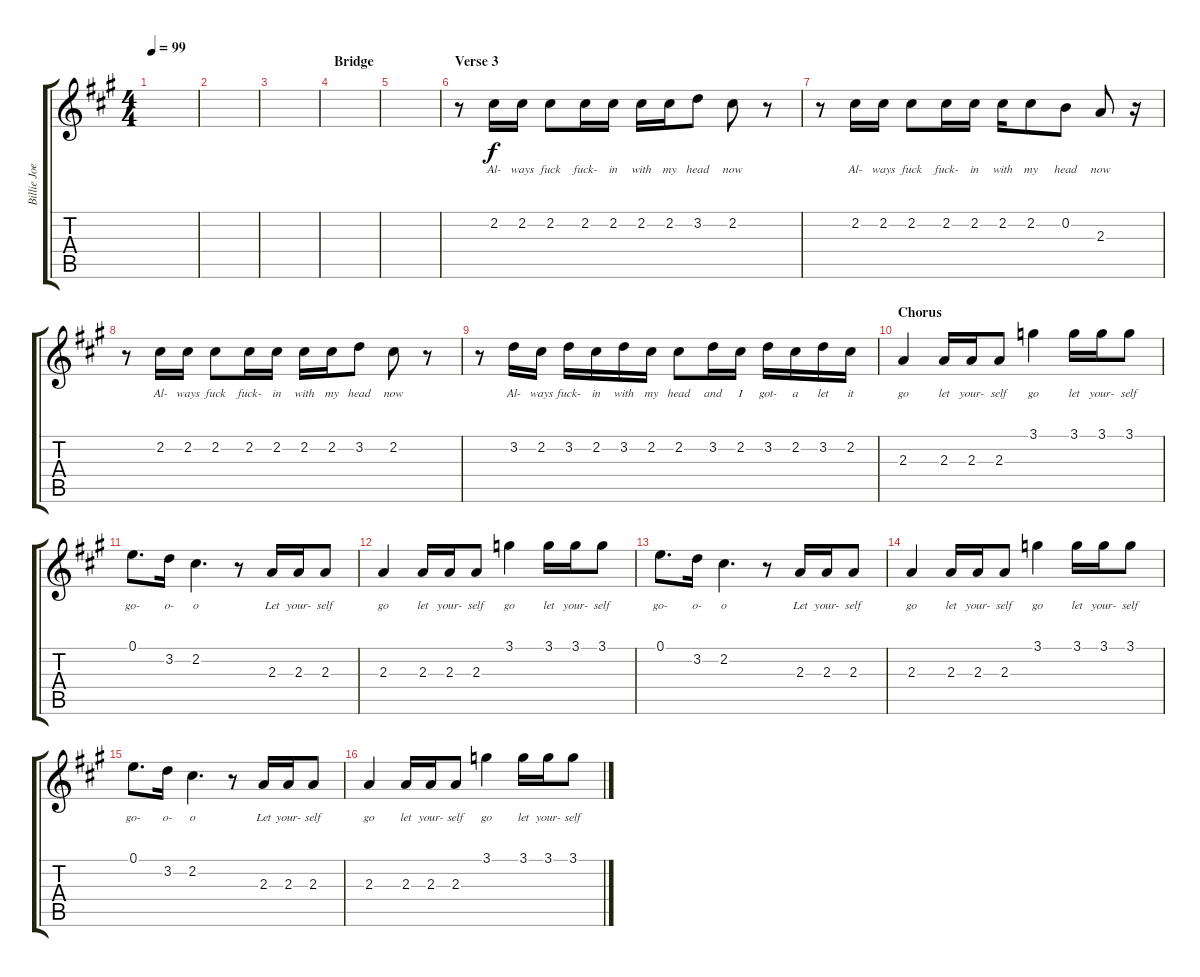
\track ("Billie Joe Vocals" "Billie Joe") {instrument overdrivenguitar}
\staff {score tabs}
\tuning (E4 B3 G3 D3 A2 E2) {hide}
\ts (4 4)
\tempo 99
\clef g2
\ks a
|
|
|
\section ("" "Bridge")
|
|
\section ("" "Verse 3")
r.8 2.2.16{lyrics (0 "Al-") lyrics (1 "") lyrics (2 "") lyrics (3 "") lyrics (4 "")} 2.2.16{lyrics (0 "ways") lyrics (1 "") lyrics (2 "") lyrics (3 "") lyrics (4 "")} 2.2.8{lyrics (0 "fuck") lyrics (1 "") lyrics (2 "") lyrics (3 "") lyrics (4 "")} 2.2.16{lyrics (0 "fuck-") lyrics (1 "") lyrics (2 "") lyrics (3 "") lyrics (4 "")} 2.2.16{lyrics (0 "in") lyrics (1 "") lyrics (2 "") lyrics (3 "") lyrics (4 "")} 2.2.16{lyrics (0 "with") lyrics (1 "") lyrics (2 "") lyrics (3 "") lyrics (4 "")} 2.2.16{lyrics (0 "my") lyrics (1 "") lyrics (2 "") lyrics (3 "") lyrics (4 "")} 3.2.8{lyrics (0 "head") lyrics (1 "") lyrics (2 "") lyrics (3 "") lyrics (4 "")} 2.2.8{lyrics (0 "now") lyrics (1 "") lyrics (2 "") lyrics (3 "") lyrics (4 "")} r.8 |
r.8 2.2.16{lyrics (0 "Al-") lyrics (1 "") lyrics (2 "") lyrics (3 "") lyrics (4 "")} 2.2.16{lyrics (0 "ways") lyrics (1 "") lyrics (2 "") lyrics (3 "") lyrics (4 "")} 2.2.8{lyrics (0 "fuck") lyrics (1 "") lyrics (2 "") lyrics (3 "") lyrics (4 "")} 2.2.16{lyrics (0 "fuck-") lyrics (1 "") lyrics (2 "") lyrics (3 "") lyrics (4 "")} 2.2.16{lyrics (0 "in") lyrics (1 "") lyrics (2 "") lyrics (3 "") lyrics (4 "")} 2.2.16{lyrics (0 "with") lyrics (1 "") lyrics (2 "") lyrics (3 "") lyrics (4 "")} 2.2.8{lyrics (0 "my") lyrics (1 "") lyrics (2 "") lyrics (3 "") lyrics (4 "")} 0.2.8{lyrics (0 "head") lyrics (1 "") lyrics (2 "") lyrics (3 "") lyrics (4 "")} 2.3.8{lyrics (0 "now") lyrics (1 "") lyrics (2 "") lyrics (3 "") lyrics (4 "")} r.16 |
r.8 2.2.16{lyrics (0 "Al-") lyrics (1 "") lyrics (2 "") lyrics (3 "") lyrics (4 "")} 2.2.16{lyrics (0 "ways") lyrics (1 "") lyrics (2 "") lyrics (3 "") lyrics (4 "")} 2.2.8{lyrics (0 "fuck") lyrics (1 "") lyrics (2 "") lyrics (3 "") lyrics (4 "")} 2.2.16{lyrics (0 "fuck-") lyrics (1 "") lyrics (2 "") lyrics (3 "") lyrics (4 "")} 2.2.16{lyrics (0 "in") lyrics (1 "") lyrics (2 "") lyrics (3 "") lyrics (4 "")} 2.2.16{lyrics (0 "with") lyrics (1 "") lyrics (2 "") lyrics (3 "") lyrics (4 "")} 2.2.16{lyrics (0 "my") lyrics (1 "") lyrics (2 "") lyrics (3 "") lyrics (4 "")} 3.2.8{lyrics (0 "head") lyrics (1 "") lyrics (2 "") lyrics (3 "") lyrics (4 "")} 2.2.8{lyrics (0 "now") lyrics (1 "") lyrics (2 "") lyrics (3 "") lyrics (4 "")} r.8 |
r.8 3.2.16{lyrics (0 "Al-") lyrics (1 "") lyrics (2 "") lyrics (3 "") lyrics (4 "")} 2.2.16{lyrics (0 "ways") lyrics (1 "") lyrics (2 "") lyrics (3 "") lyrics (4 "")} 3.2.16{lyrics (0 "fuck-") lyrics (1 "") lyrics (2 "") lyrics (3 "") lyrics (4 "")} 2.2.16{lyrics (0 "in") lyrics (1 "") lyrics (2 "") lyrics (3 "") lyrics (4 "")} 3.2.16{lyrics (0 "with") lyrics (1 "") lyrics (2 "") lyrics (3 "") lyrics (4 "")} 2.2.16{lyrics (0 "my") lyrics (1 "") lyrics (2 "") lyrics (3 "") lyrics (4 "")} 2.2.8{lyrics (0 "head") lyrics (1 "") lyrics (2 "") lyrics (3 "") lyrics (4 "")} 3.2.16{lyrics (0 "and") lyrics (1 "") lyrics (2 "") lyrics (3 "") lyrics (4 "")} 2.2.16{lyrics (0 "I") lyrics (1 "") lyrics (2 "") lyrics (3 "") lyrics (4 "")} 3.2.16{lyrics (0 "got-") lyrics (1 "") lyrics (2 "") lyrics (3 "") lyrics (4 "")} 2.2.16{lyrics (0 "a") lyrics (1 "") lyrics (2 "") lyrics (3 "") lyrics (4 "")} 3.2.16{lyrics (0 "let") lyrics (1 "") lyrics (2 "") lyrics (3 "") lyrics (4 "")} 2.2.16{lyrics (0 "it") lyrics (1 "") lyrics (2 "") lyrics (3 "") lyrics (4 "")} |
\section ("" "Chorus")
2.3.4{lyrics (0 "go") lyrics (1 "") lyrics (2 "") lyrics (3 "") lyrics (4 "")} 2.3.16{lyrics (0 "let") lyrics (1 "") lyrics (2 "") lyrics (3 "") lyrics (4 "")} 2.3.16{lyrics (0 "your-") lyrics (1 "") lyrics (2 "") lyrics (3 "") lyrics (4 "")} 2.3.8{lyrics (0 "self") lyrics (1 "") lyrics (2 "") lyrics (3 "") lyrics (4 "")} 3.1.4{lyrics (0 "go") lyrics (1 "") lyrics (2 "") lyrics (3 "") lyrics (4 "")} 3.1.16{lyrics (0 "let") lyrics (1 "") lyrics (2 "") lyrics (3 "") lyrics (4 "")} 3.1.16{lyrics (0 "your-") lyrics (1 "") lyrics (2 "") lyrics (3 "") lyrics (4 "")} 3.1.8{lyrics (0 "self") lyrics (1 "") lyrics (2 "") lyrics (3 "") lyrics (4 "")} |
0.1.8{d lyrics (0 "go-") lyrics (1 "") lyrics (2 "") lyrics (3 "") lyrics (4 "")} 3.2.16{lyrics (0 "o-") lyrics (1 "") lyrics (2 "") lyrics (3 "") lyrics (4 "")} 2.2.4{d lyrics (0 "o") lyrics (1 "") lyrics (2 "") lyrics (3 "") lyrics (4 "")} r.8 2.3.16{lyrics (0 "Let") lyrics (1 "") lyrics (2 "") lyrics (3 "") lyrics (4 "")} 2.3.16{lyrics (0 "your-") lyrics (1 "") lyrics (2 "") lyrics (3 "") lyrics (4 "")} 2.3.8{lyrics (0 "self") lyrics (1 "") lyrics (2 "") lyrics (3 "") lyrics (4 "")} |
2.3.4{lyrics (0 "go") lyrics (1 "") lyrics (2 "") lyrics (3 "") lyrics (4 "")} 2.3.16{lyrics (0 "let") lyrics (1 "") lyrics (2 "") lyrics (3 "") lyrics (4 "")} 2.3.16{lyrics (0 "your-") lyrics (1 "") lyrics (2 "") lyrics (3 "") lyrics (4 "")} 2.3.8{lyrics (0 "self") lyrics (1 "") lyrics (2 "") lyrics (3 "") lyrics (4 "")} 3.1.4{lyrics (0 "go") lyrics (1 "") lyrics (2 "") lyrics (3 "") lyrics (4 "")} 3.1.16{lyrics (0 "let") lyrics (1 "") lyrics (2 "") lyrics (3 "") lyrics (4 "")} 3.1.16{lyrics (0 "your-") lyrics (1 "") lyrics (2 "") lyrics (3 "") lyrics (4 "")} 3.1.8{lyrics (0 "self") lyrics (1 "") lyrics (2 "") lyrics (3 "") lyrics (4 "")} |
0.1.8{d lyrics (0 "go-") lyrics (1 "") lyrics (2 "") lyrics (3 "") lyrics (4 "")} 3.2.16{lyrics (0 "o-") lyrics (1 "") lyrics (2 "") lyrics (3 "") lyrics (4 "")} 2.2.4{d lyrics (0 "o") lyrics (1 "") lyrics (2 "") lyrics (3 "") lyrics (4 "")} r.8 2.3.16{lyrics (0 "Let") lyrics (1 "") lyrics (2 "") lyrics (3 "") lyrics (4 "")} 2.3.16{lyrics (0 "your-") lyrics (1 "") lyrics (2 "") lyrics (3 "") lyrics (4 "")} 2.3.8{lyrics (0 "self") lyrics (1 "") lyrics (2 "") lyrics (3 "") lyrics (4 "")} |
2.3.4{lyrics (0 "go") lyrics (1 "") lyrics (2 "") lyrics (3 "") lyrics (4 "")} 2.3.16{lyrics (0 "let") lyrics (1 "") lyrics (2 "") lyrics (3 "") lyrics (4 "")} 2.3.16{lyrics (0 "your-") lyrics (1 "") lyrics (2 "") lyrics (3 "") lyrics (4 "")} 2.3.8{lyrics (0 "self") lyrics (1 "") lyrics (2 "") lyrics (3 "") lyrics (4 "")} 3.1.4{lyrics (0 "go") lyrics (1 "") lyrics (2 "") lyrics (3 "") lyrics (4 "")} 3.1.16{lyrics (0 "let") lyrics (1 "") lyrics (2 "") lyrics (3 "") lyrics (4 "")} 3.1.16{lyrics (0 "your-") lyrics (1 "") lyrics (2 "") lyrics (3 "") lyrics (4 "")} 3.1.8{lyrics (0 "self") lyrics (1 "") lyrics (2 "") lyrics (3 "") lyrics (4 "")} |
0.1.8{d lyrics (0 "go-") lyrics (1 "") lyrics (2 "") lyrics (3 "") lyrics (4 "")} 3.2.16{lyrics (0 "o-") lyrics (1 "") lyrics (2 "") lyrics (3 "") lyrics (4 "")} 2.2.4{d lyrics (0 "o") lyrics (1 "") lyrics (2 "") lyrics (3 "") lyrics (4 "")} r.8 2.3.16{lyrics (0 "Let") lyrics (1 "") lyrics (2 "") lyrics (3 "") lyrics (4 "")} 2.3.16{lyrics (0 "your-") lyrics (1 "") lyrics (2 "") lyrics (3 "") lyrics (4 "")} 2.3.8{lyrics (0 "self") lyrics (1 "") lyrics (2 "") lyrics (3 "") lyrics (4 "")} |
2.3.4{lyrics (0 "go") lyrics (1 "") lyrics (2 "") lyrics (3 "") lyrics (4 "")} 2.3.16{lyrics (0 "let") lyrics (1 "") lyrics (2 "") lyrics (3 "") lyrics (4 "")} 2.3.16{lyrics (0 "your-") lyrics (1 "") lyrics (2 "") lyrics (3 "") lyrics (4 "")} 2.3.8{lyrics (0 "self") lyrics (1 "") lyrics (2 "") lyrics (3 "") lyrics (4 "")} 3.1.4{lyrics (0 "go") lyrics (1 "") lyrics (2 "") lyrics (3 "") lyrics (4 "")} 3.1.16{lyrics (0 "let") lyrics (1 "") lyrics (2 "") lyrics (3 "") lyrics (4 "")} 3.1.16{lyrics (0 "your-") lyrics (1 "") lyrics (2 "") lyrics (3 "") lyrics (4 "")} 3.1.8{lyrics (0 "self") lyrics (1 "") lyrics (2 "") lyrics (3 "") lyrics (4 "")}
